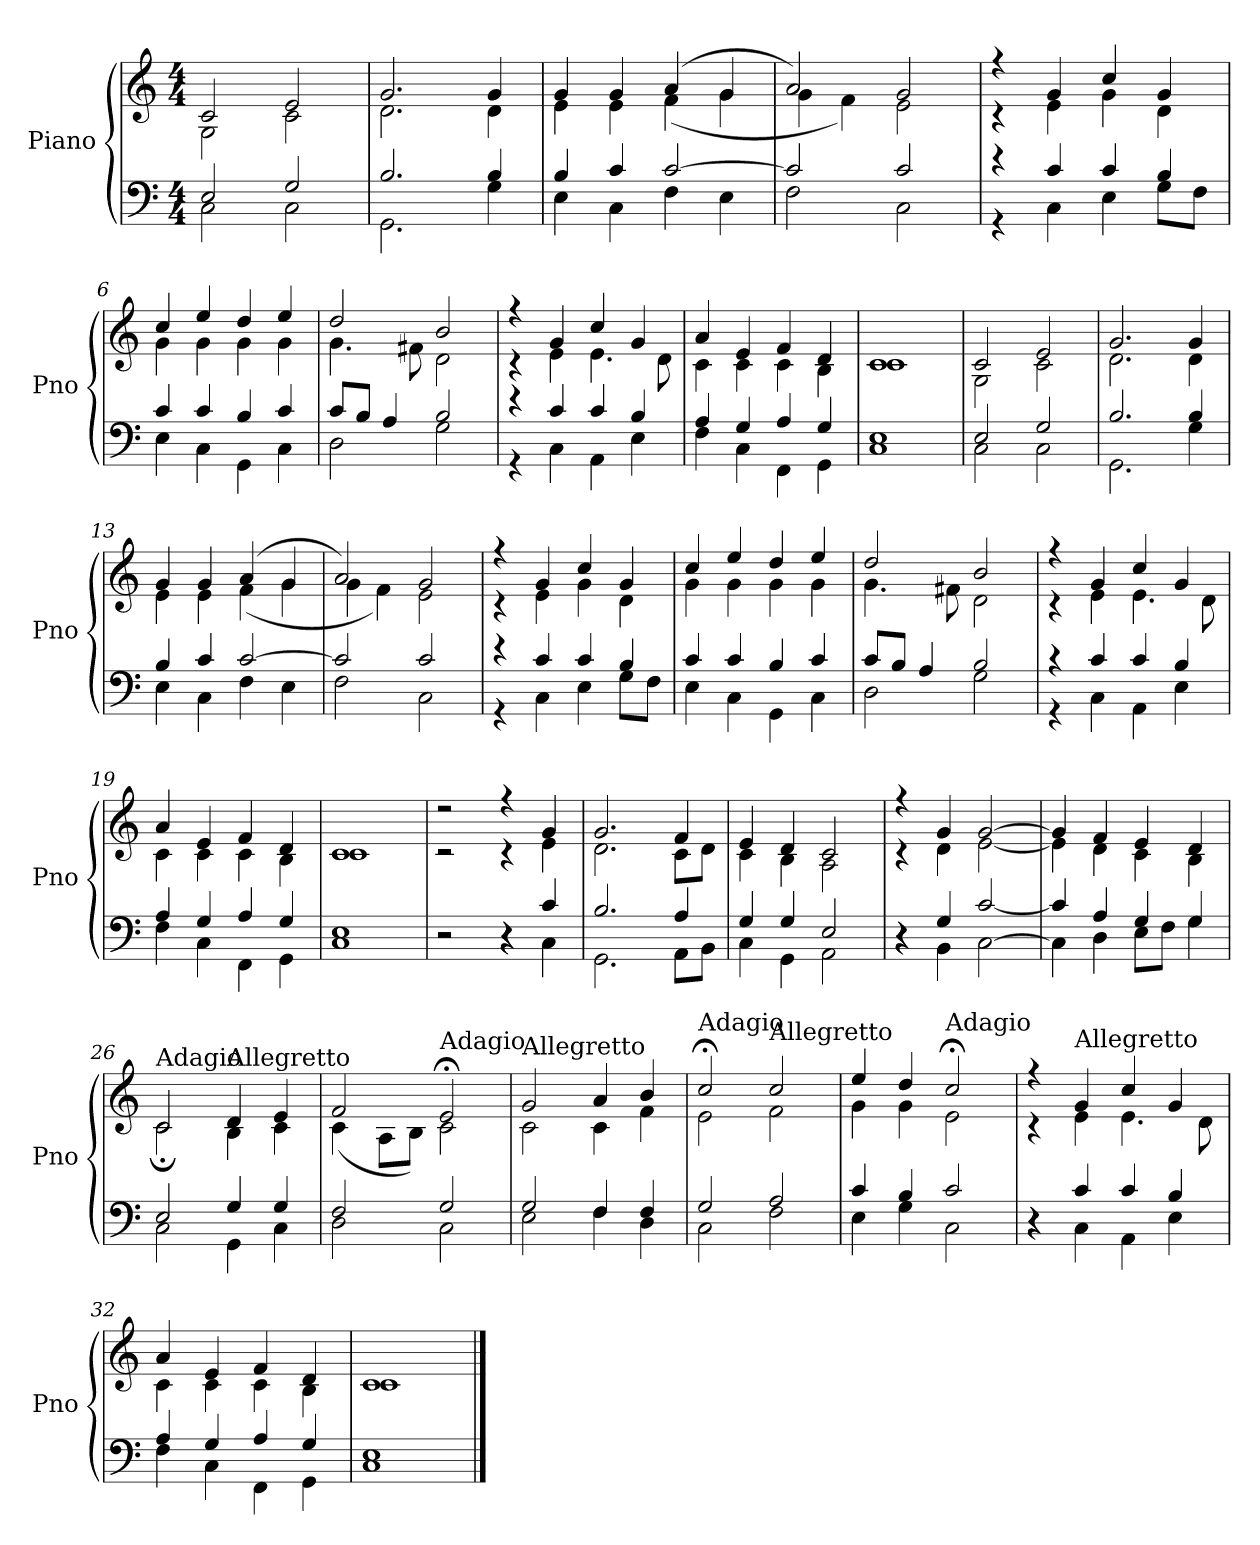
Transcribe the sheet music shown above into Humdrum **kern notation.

**kern	**kern
*part1	*part1
*staff2	*staff1
*I"Piano	*
*I'Pno	*
*clefF4	*clefG2
*k[]	*k[]
*C:	*C:
*M4/4	*M4/4
=1	=1
*^	*^
2E/	2C\	2c/	2G\
2G/	2C\	2e/	2c\
=2	=2	=2	=2
2.B/	2.GG\	2.g/	2.d\
4B/	4G\	4g/	4d\
=3	=3	=3	=3
4B/	4E\	4g/	4e\
4c/	4C\	4g/	4e\
[2c/	4F\	(4a/	(4f\
.	4E\	4g/	4g\
=4	=4	=4	=4
2c/]	2F\	2a/)	4g\
.	.	.	4f\)
2c/	2C\	2g/	2e\
=5	=5	=5	=5
4r	4r	4r	4r
4c/	4C\	4g/	4e\
4c/	4E\	4cc/	4g\
4B/	8G\L	4g/	4d\
.	8F\J	.	.
=6	=6	=6	=6
4c/	4E\	4cc/	4g\
4c/	4C\	4ee/	4g\
4B/	4GG\	4dd/	4g\
4c/	4C\	4ee/	4g\
=7	=7	=7	=7
8c/L	2D\	2dd/	4.g\
8B/J	.	.	.
4A/	.	.	.
.	.	.	8f#X\
2B/	2G\	2b/	2d\
!!LO:LB:g=z	!!
=8	=8	=8	=8
4r	4r	4r	4r
4c/	4C\	4g/	4e\
4c/	4AA\	4cc/	4.e\
4B/	4E\	4g/	.
.	.	.	8d\
=9	=9	=9	=9
4A/	4F\	4a/	4c\
4G/	4C\	4e/	4c\
4A/	4FF\	4f/	4c\
4G/	4GG\	4d/	4B\
=10	=10	=10	=10
1E	1C	1c	1c
=11	=11	=11	=11
2E/	2C\	2c/	2G\
2G/	2C\	2e/	2c\
=12	=12	=12	=12
2.B/	2.GG\	2.g/	2.d\
4B/	4G\	4g/	4d\
=13	=13	=13	=13
4B/	4E\	4g/	4e\
4c/	4C\	4g/	4e\
[2c/	4F\	(4a/	(4f\
.	4E\	4g/	4g\
=14	=14	=14	=14
2c/]	2F\	2a/)	4g\
.	.	.	4f\)
2c/	2C\	2g/	2e\
=15	=15	=15	=15
4r	4r	4r	4r
4c/	4C\	4g/	4e\
4c/	4E\	4cc/	4g\
4B/	8G\L	4g/	4d\
.	8F\J	.	.
!!LO:LB:g=z	!!
=16	=16	=16	=16
4c/	4E\	4cc/	4g\
4c/	4C\	4ee/	4g\
4B/	4GG\	4dd/	4g\
4c/	4C\	4ee/	4g\
=17	=17	=17	=17
8c/L	2D\	2dd/	4.g\
8B/J	.	.	.
4A/	.	.	.
.	.	.	8f#X\
2B/	2G\	2b/	2d\
=18	=18	=18	=18
4r	4r	4r	4r
4c/	4C\	4g/	4e\
4c/	4AA\	4cc/	4.e\
4B/	4E\	4g/	.
.	.	.	8d\
=19	=19	=19	=19
4A/	4F\	4a/	4c\
4G/	4C\	4e/	4c\
4A/	4FF\	4f/	4c\
4G/	4GG\	4d/	4B\
=20	=20	=20	=20
1E	1C	1c	1c
=21	=21	=21	=21
*	*^	*	*
1ryy	2r	2r	2r	2r
.	4r	4r	4r	4r
.	4c/	4C\	4g/	4e\
=22	=22	=22	=22	=22
1ryy	2.B/	2.GG\	2.g/	2.d\
.	4A/	8AA\L	4f/	8c\L
.	.	8BB\J	.	8d\J
=23	=23	=23	=23	=23
1ryy	4G/	4C\	4e/	4c\
.	4G/	4GG\	4d/	4B\
.	2E/	2AA\	2c/	2A\
!!LO:LB:g=z	!!
=24	=24	=24	=24	=24
1ryy	4r	4r	4r	4r
.	4G/	4BB\	4g/	4d\
.	[2c/	[2C\	[2g/	[2e\
=25	=25	=25	=25	=25
1ryy	4c/]	4C\]	4g/]	4e\]
.	4A/	4D\	4f/	4d\
.	4G/	8E\L	4e/	4c\
.	.	8F\J	.	.
.	4G/	4G\	4d/	4B\
=26	=26	=26	=26	=26
!	!	!	!LO:TX:a:t=Adagio	!
1ryy	2E/	2C\	2c/	2c;<\
!	!	!	!LO:TX:a:t=Allegretto	!
.	4G/	4GG\	4d/	4B\
.	4G/	4C\	4e/	4c\
=27	=27	=27	=27	=27
1ryy	2F/	2D\	2f/	(4c\
.	.	.	.	8A\L
.	.	.	.	8B\J)
!	!	!	!LO:TX:a:t=Adagio	!
.	2G/	2C\	2e;</	2c\
=28	=28	=28	=28	=28
!	!	!	!LO:TX:a:t=Allegretto	!
1ryy	2G/	2E\	2g/	2c\
.	4F/	4F\	4a/	4c\
.	4F/	4D\	4b/	4f\
=29	=29	=29	=29	=29
!	!	!	!LO:TX:a:t=Adagio	!
1ryy	2G/	2C\	2cc;</	2e\
!	!	!	!LO:TX:a:t=Allegretto	!
.	2A/	2F\	2cc/	2f\
=30	=30	=30	=30	=30
1ryy	4c/	4E\	4ee/	4g\
.	4B/	4G\	4dd/	4g\
!	!	!	!LO:TX:a:t=Adagio	!
.	2c/	2C\	2cc;</	2e\
!!LO:LB:g=z	!!
=31	=31	=31	=31	=31
1ryy	4r	4r	4r	4r
!	!	!	!LO:TX:a:t=Allegretto	!
.	4c/	4C\	4g/	4e\
.	4c/	4AA\	4cc/	4.e\
.	4B/	4E\	4g/	.
.	.	.	.	8d\
=32	=32	=32	=32	=32
1ryy	4A/	4F\	4a/	4c\
.	4G/	4C\	4e/	4c\
.	4A/	4FF\	4f/	4c\
.	4G/	4GG\	4d/	4B\
=33	=33	=33	=33	=33
1ryy	1E	1C	1c	1c
*v	*v	*v	*	*
*	*v	*v
==	==
*-	*-
